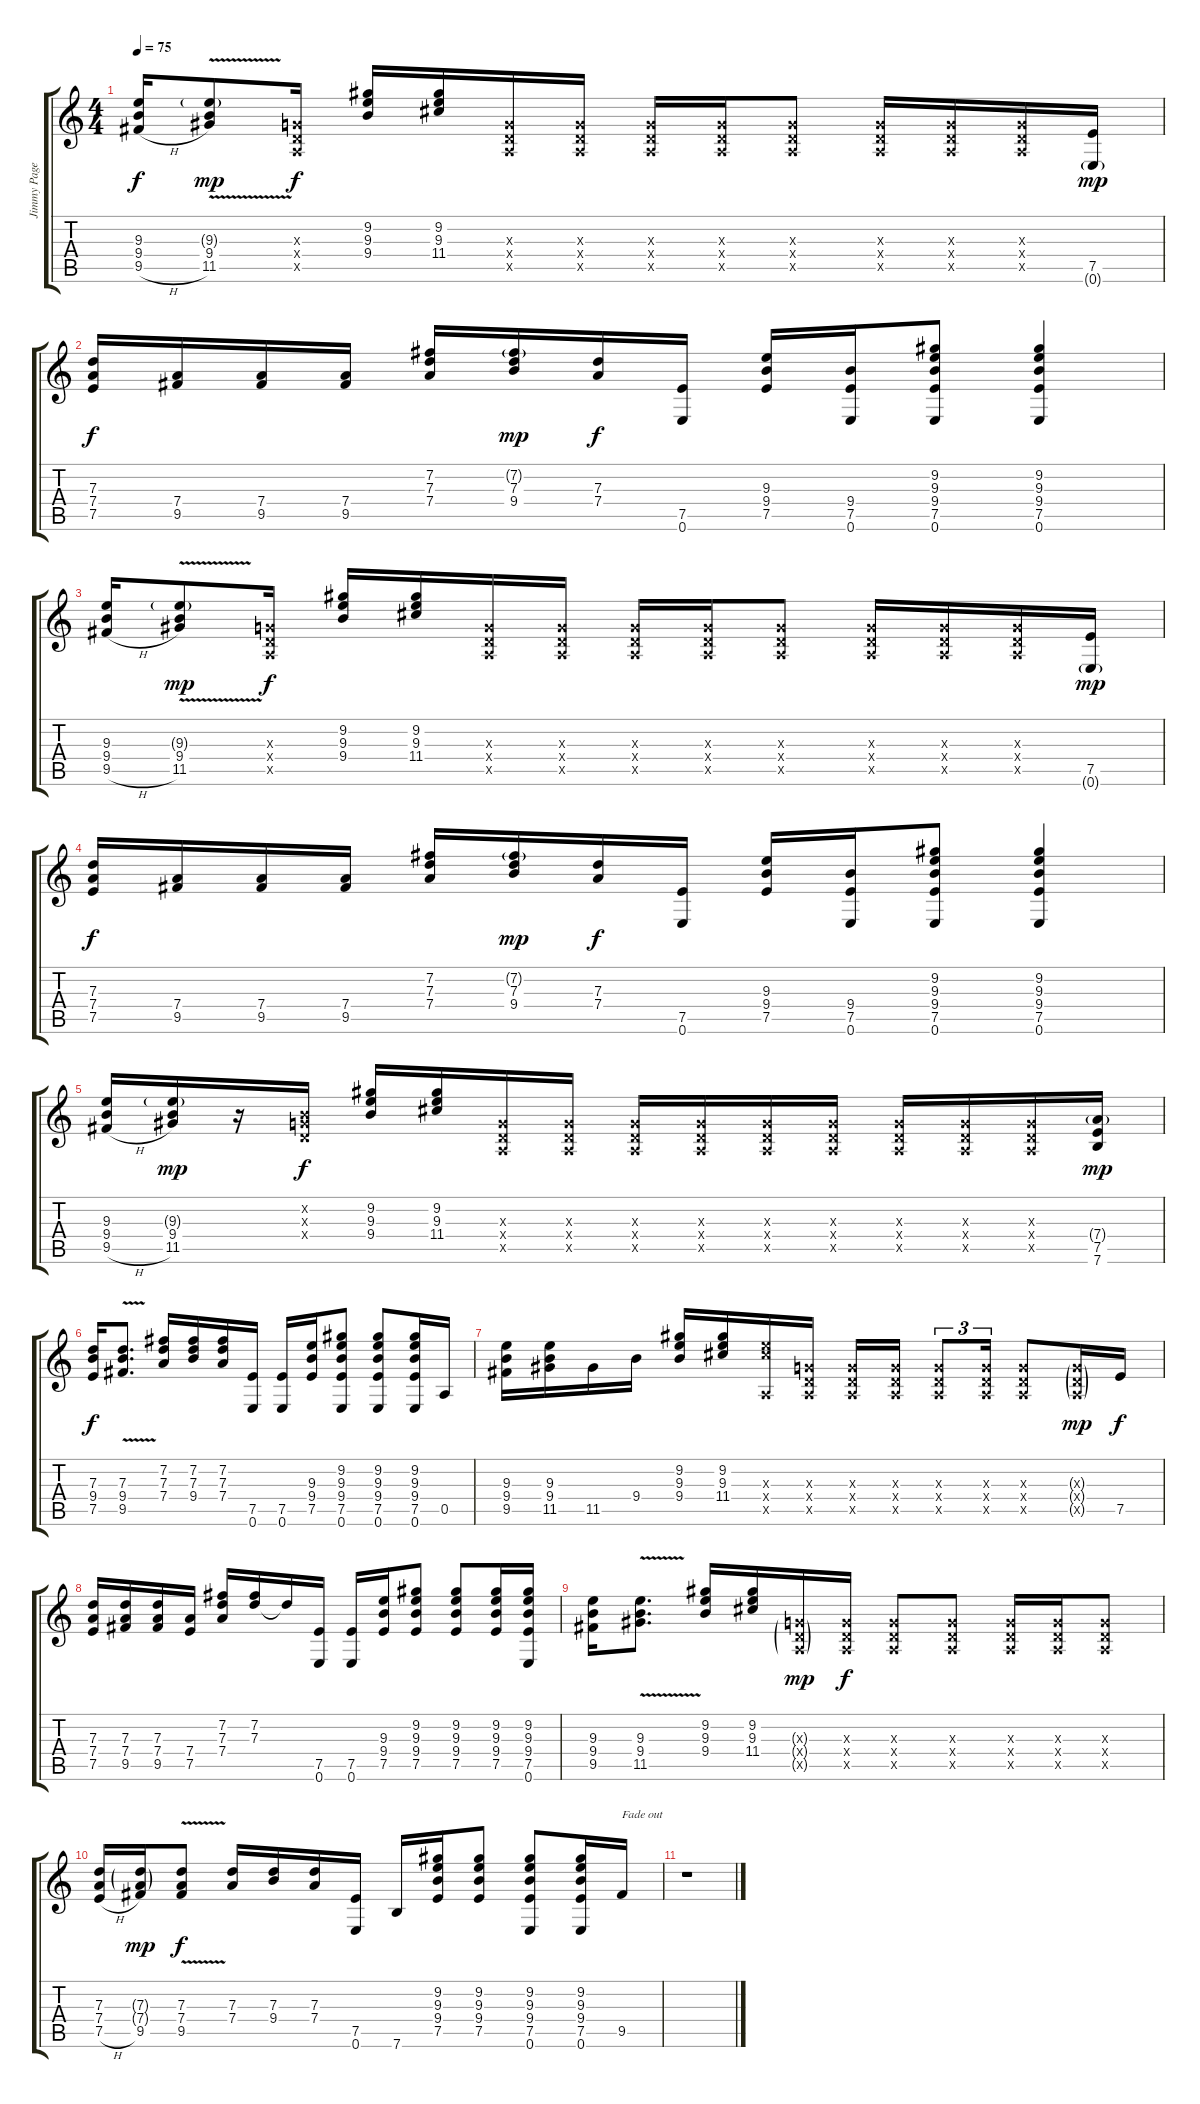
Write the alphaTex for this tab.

\track ("Jimmy Page (Distorted Electric Guitar)" "Jimmy Page") {instrument distortionguitar}
\staff {score tabs}
\tuning (E4 B3 G3 D3 A2 E2) {hide}
\ts (4 4)
\tempo 75
\clef g2
\ks c
(9.3 9.4 9.5{h}).16{dy f} (9.3{v g} 9.4{v} 11.5{v}).8{dy mp} (0.3{x} 0.4{x} 0.5{x}).16{dy f} (9.2 9.3 9.4).16 (9.2 9.3 11.4).16 (0.3{x} 0.4{x} 0.5{x}).16 (0.3{x} 0.4{x} 0.5{x}).16 (0.3{x} 0.4{x} 0.5{x}).16 (0.3{x} 0.4{x} 0.5{x}).16 (0.3{x} 0.4{x} 0.5{x}).8 (0.3{x} 0.4{x} 0.5{x}).16 (0.3{x} 0.4{x} 0.5{x}).16 (0.3{x} 0.4{x} 0.5{x}).16 (7.5 0.6{g}).16{dy mp} |
(7.3 7.4 7.5).16{dy f} (7.4 9.5).16 (7.4 9.5).16 (7.4 9.5).16 (7.2 7.3 7.4).16 (7.2{g} 7.3 9.4).16{dy mp} (7.3 7.4).16{dy f} (7.5 0.6).16 (9.3 9.4 7.5).16 (9.4 7.5 0.6).16 (9.2 9.3 9.4 7.5 0.6).8 (9.2 9.3 9.4 7.5 0.6).4 |
(9.3 9.4 9.5{h}).16 (9.3{v g} 9.4{v} 11.5{v}).8{dy mp} (0.3{x} 0.4{x} 0.5{x}).16{dy f} (9.2 9.3 9.4).16 (9.2 9.3 11.4).16 (0.3{x} 0.4{x} 0.5{x}).16 (0.3{x} 0.4{x} 0.5{x}).16 (0.3{x} 0.4{x} 0.5{x}).16 (0.3{x} 0.4{x} 0.5{x}).16 (0.3{x} 0.4{x} 0.5{x}).8 (0.3{x} 0.4{x} 0.5{x}).16 (0.3{x} 0.4{x} 0.5{x}).16 (0.3{x} 0.4{x} 0.5{x}).16 (7.5 0.6{g}).16{dy mp} |
(7.3 7.4 7.5).16{dy f} (7.4 9.5).16 (7.4 9.5).16 (7.4 9.5).16 (7.2 7.3 7.4).16 (7.2{g} 7.3 9.4).16{dy mp} (7.3 7.4).16{dy f} (7.5 0.6).16 (9.3 9.4 7.5).16 (9.4 7.5 0.6).16 (9.2 9.3 9.4 7.5 0.6).8 (9.2 9.3 9.4 7.5 0.6).4 |
(9.3 9.4 9.5{h}).16 (9.3{g} 9.4 11.5).16{dy mp} r.16 (0.2{x} 0.3{x} 0.4{x}).16{dy f} (9.2 9.3 9.4).16 (9.2 9.3 11.4).16 (0.3{x} 0.4{x} 0.5{x}).16 (0.3{x} 0.4{x} 0.5{x}).16 (0.3{x} 0.4{x} 0.5{x}).16 (0.3{x} 0.4{x} 0.5{x}).16 (0.3{x} 0.4{x} 0.5{x}).16 (0.3{x} 0.4{x} 0.5{x}).16 (0.3{x} 0.4{x} 0.5{x}).16 (0.3{x} 0.4{x} 0.5{x}).16 (0.3{x} 0.4{x} 0.5{x}).16 (7.4{g} 7.5 7.6).16{dy mp} |
(7.3 9.4 7.5).16{dy f} (7.3{v} 9.4{v} 9.5{v}).8{d} (7.2 7.3 7.4).16 (7.2 7.3 9.4).16 (7.2 7.3 7.4).16 (7.5 0.6).16 (7.5 0.6).16 (9.3 9.4 7.5).16 (9.2 9.3 9.4 7.5 0.6).8 (9.2 9.3 9.4 7.5 0.6).8 (9.2 9.3 9.4 7.5 0.6).16 0.5.16 |
(9.3 9.4 9.5).16 (9.3 9.4 11.5).16 11.5.16 9.4.16 (9.2 9.3 9.4).16 (9.2 9.3 11.4).16 (9.3{x} 11.4{x} 0.5{x}).16 (0.3{x} 0.4{x} 0.5{x}).16 (0.3{x} 0.4{x} 0.5{x}).16 (0.3{x} 0.4{x} 0.5{x}).16 (0.3{x} 0.4{x} 0.5{x}).8{tu (3 2)} (0.3{x} 0.4{x} 0.5{x}).16{tu (3 2)} (0.3{x} 0.4{x} 0.5{x}).8 (0.3{g x} 0.4{g x} 0.5{g x}).16{dy mp} 7.5.16{dy f} |
(7.3 7.4 7.5).16 (7.3 7.4 9.5).16 (7.3 7.4 9.5).16 (7.4 7.5).16 (7.2 7.3 7.4).16 (7.2 7.3).16 7.3{t}.16 (7.5 0.6).16 (7.5 0.6).16 (9.3 9.4 7.5).16 (9.2 9.3 9.4 7.5).8 (9.2 9.3 9.4 7.5).8 (9.2 9.3 9.4 7.5).16 (9.2 9.3 9.4 7.5 0.6).16 |
(9.3 9.4 9.5).16 (9.3{v} 9.4{v} 11.5{v}).8{d} (9.2 9.3 9.4).16 (9.2 9.3 11.4).16 (0.3{g x} 0.4{g x} 0.5{g x}).16{dy mp} (0.3{x} 0.4{x} 0.5{x}).16{dy f} (0.3{x} 0.4{x} 0.5{x}).8 (0.3{x} 0.4{x} 0.5{x}).8 (0.3{x} 0.4{x} 0.5{x}).16 (0.3{x} 0.4{x} 0.5{x}).16 (0.3{x} 0.4{x} 0.5{x}).8 |
(7.3 7.4 7.5{h}).16 (7.3{g} 7.4{g} 9.5).16{dy mp} (7.3{v} 7.4{v} 9.5{v}).8{dy f} (7.3 7.4).16 (7.3 9.4).16 (7.3 7.4).16 (7.5 0.6).16 7.6.16 (9.2 9.3 9.4 7.5).16 (9.2 9.3 9.4 7.5).8 (9.2 9.3 9.4 7.5 0.6).8 (9.2 9.3 9.4 7.5 0.6).16 9.5.16{txt "Fade out"} |
r.1
